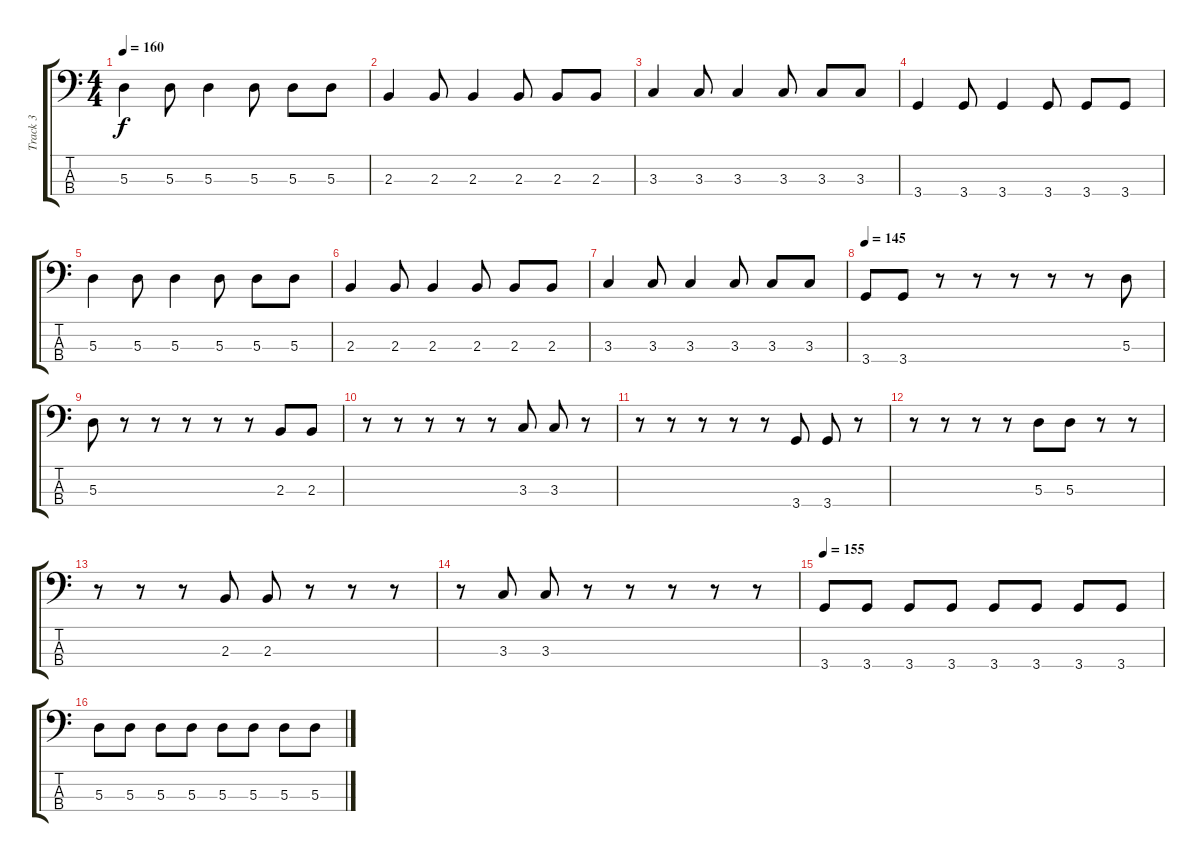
\track ("Track 3" "Track 3") {instrument electricbassfinger}
\staff {score tabs}
\tuning (G2 D2 A1 E1) {hide}
\ts (4 4)
\tempo 160
\clef f4
\ks c
5.3.4{dy f} 5.3.8 5.3.4 5.3.8 5.3.8 5.3.8 |
2.3.4 2.3.8 2.3.4 2.3.8 2.3.8 2.3.8 |
3.3.4 3.3.8 3.3.4 3.3.8 3.3.8 3.3.8 |
3.4.4 3.4.8 3.4.4 3.4.8 3.4.8 3.4.8 |
5.3.4 5.3.8 5.3.4 5.3.8 5.3.8 5.3.8 |
2.3.4 2.3.8 2.3.4 2.3.8 2.3.8 2.3.8 |
3.3.4 3.3.8 3.3.4 3.3.8 3.3.8 3.3.8 |
\tempo 145
3.4.8 3.4.8 r.8 r.8 r.8 r.8 r.8 5.3.8 |
5.3.8 r.8 r.8 r.8 r.8 r.8 2.3.8 2.3.8 |
r.8 r.8 r.8 r.8 r.8 3.3.8 3.3.8 r.8 |
r.8 r.8 r.8 r.8 r.8 3.4.8 3.4.8 r.8 |
r.8 r.8 r.8 r.8 5.3.8 5.3.8 r.8 r.8 |
r.8 r.8 r.8 2.3.8 2.3.8 r.8 r.8 r.8 |
r.8 3.3.8 3.3.8 r.8 r.8 r.8 r.8 r.8 |
\tempo 155
3.4.8 3.4.8 3.4.8 3.4.8 3.4.8 3.4.8 3.4.8 3.4.8 |
5.3.8 5.3.8 5.3.8 5.3.8 5.3.8 5.3.8 5.3.8 5.3.8
